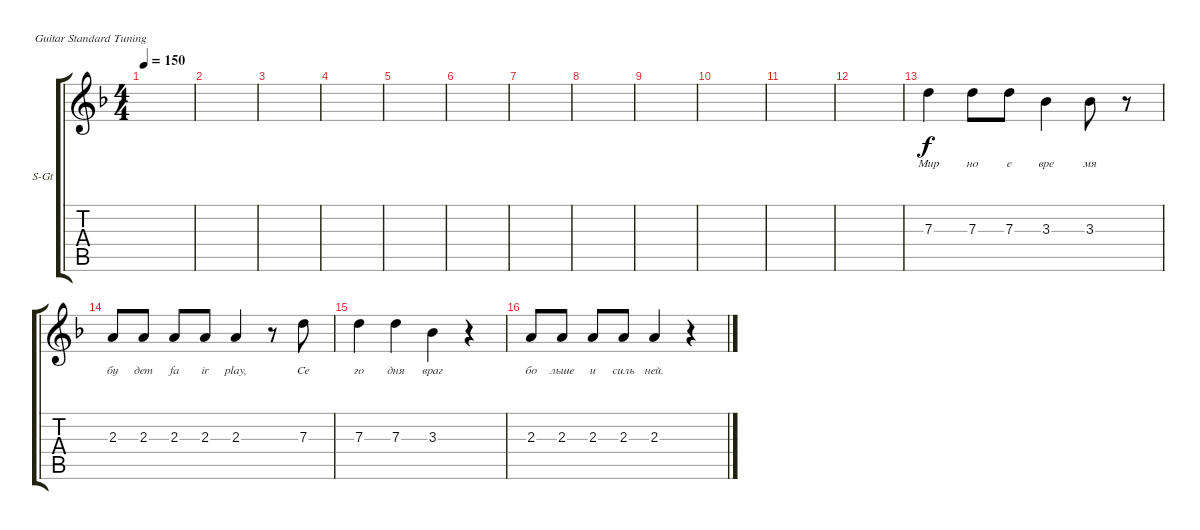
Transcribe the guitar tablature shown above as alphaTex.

\defaultSystemsLayout 4
\bracketExtendMode groupsimilarinstruments
\firstSystemTrackNameOrientation horizontal
\otherSystemsTrackNameOrientation horizontal
\track ("Аист - Вокал" "S-Gt") {instrument acousticguitarsteel}
\staff {score tabs}
\tuning (E4 B3 G3 D3 A2 E2)
\ts (4 4)
\tempo 150
\clef g2
\ks f
|
|
|
|
|
|
|
|
|
|
|
|
7.3.4{lyrics (0 "Мир") lyrics (1 "") lyrics (2 "") lyrics (3 "") lyrics (4 "")} 7.3.8{lyrics (0 "но") lyrics (1 "") lyrics (2 "") lyrics (3 "") lyrics (4 "")} 7.3.8{lyrics (0 "е") lyrics (1 "") lyrics (2 "") lyrics (3 "") lyrics (4 "")} 3.3.4{lyrics (0 "вре") lyrics (1 "") lyrics (2 "") lyrics (3 "") lyrics (4 "")} 3.3.8{lyrics (0 "мя") lyrics (1 "") lyrics (2 "") lyrics (3 "") lyrics (4 "")} r.8 |
2.3.8{lyrics (0 "бу") lyrics (1 "") lyrics (2 "") lyrics (3 "") lyrics (4 "")} 2.3.8{lyrics (0 "дет") lyrics (1 "") lyrics (2 "") lyrics (3 "") lyrics (4 "")} 2.3.8{lyrics (0 "fa") lyrics (1 "") lyrics (2 "") lyrics (3 "") lyrics (4 "")} 2.3.8{lyrics (0 "ir") lyrics (1 "") lyrics (2 "") lyrics (3 "") lyrics (4 "")} 2.3.4{lyrics (0 "play,") lyrics (1 "") lyrics (2 "") lyrics (3 "") lyrics (4 "")} r.8 7.3.8{lyrics (0 "Се") lyrics (1 "") lyrics (2 "") lyrics (3 "") lyrics (4 "")} |
7.3.4{lyrics (0 "го") lyrics (1 "") lyrics (2 "") lyrics (3 "") lyrics (4 "")} 7.3.4{lyrics (0 "дня") lyrics (1 "") lyrics (2 "") lyrics (3 "") lyrics (4 "")} 3.3.4{lyrics (0 "враг") lyrics (1 "") lyrics (2 "") lyrics (3 "") lyrics (4 "")} r.4 |
2.3.8{lyrics (0 "бо") lyrics (1 "") lyrics (2 "") lyrics (3 "") lyrics (4 "")} 2.3.8{lyrics (0 "льше") lyrics (1 "") lyrics (2 "") lyrics (3 "") lyrics (4 "")} 2.3.8{lyrics (0 "и") lyrics (1 "") lyrics (2 "") lyrics (3 "") lyrics (4 "")} 2.3.8{lyrics (0 "силь") lyrics (1 "") lyrics (2 "") lyrics (3 "") lyrics (4 "")} 2.3.4{lyrics (0 "ней.") lyrics (1 "") lyrics (2 "") lyrics (3 "") lyrics (4 "")} r.4
